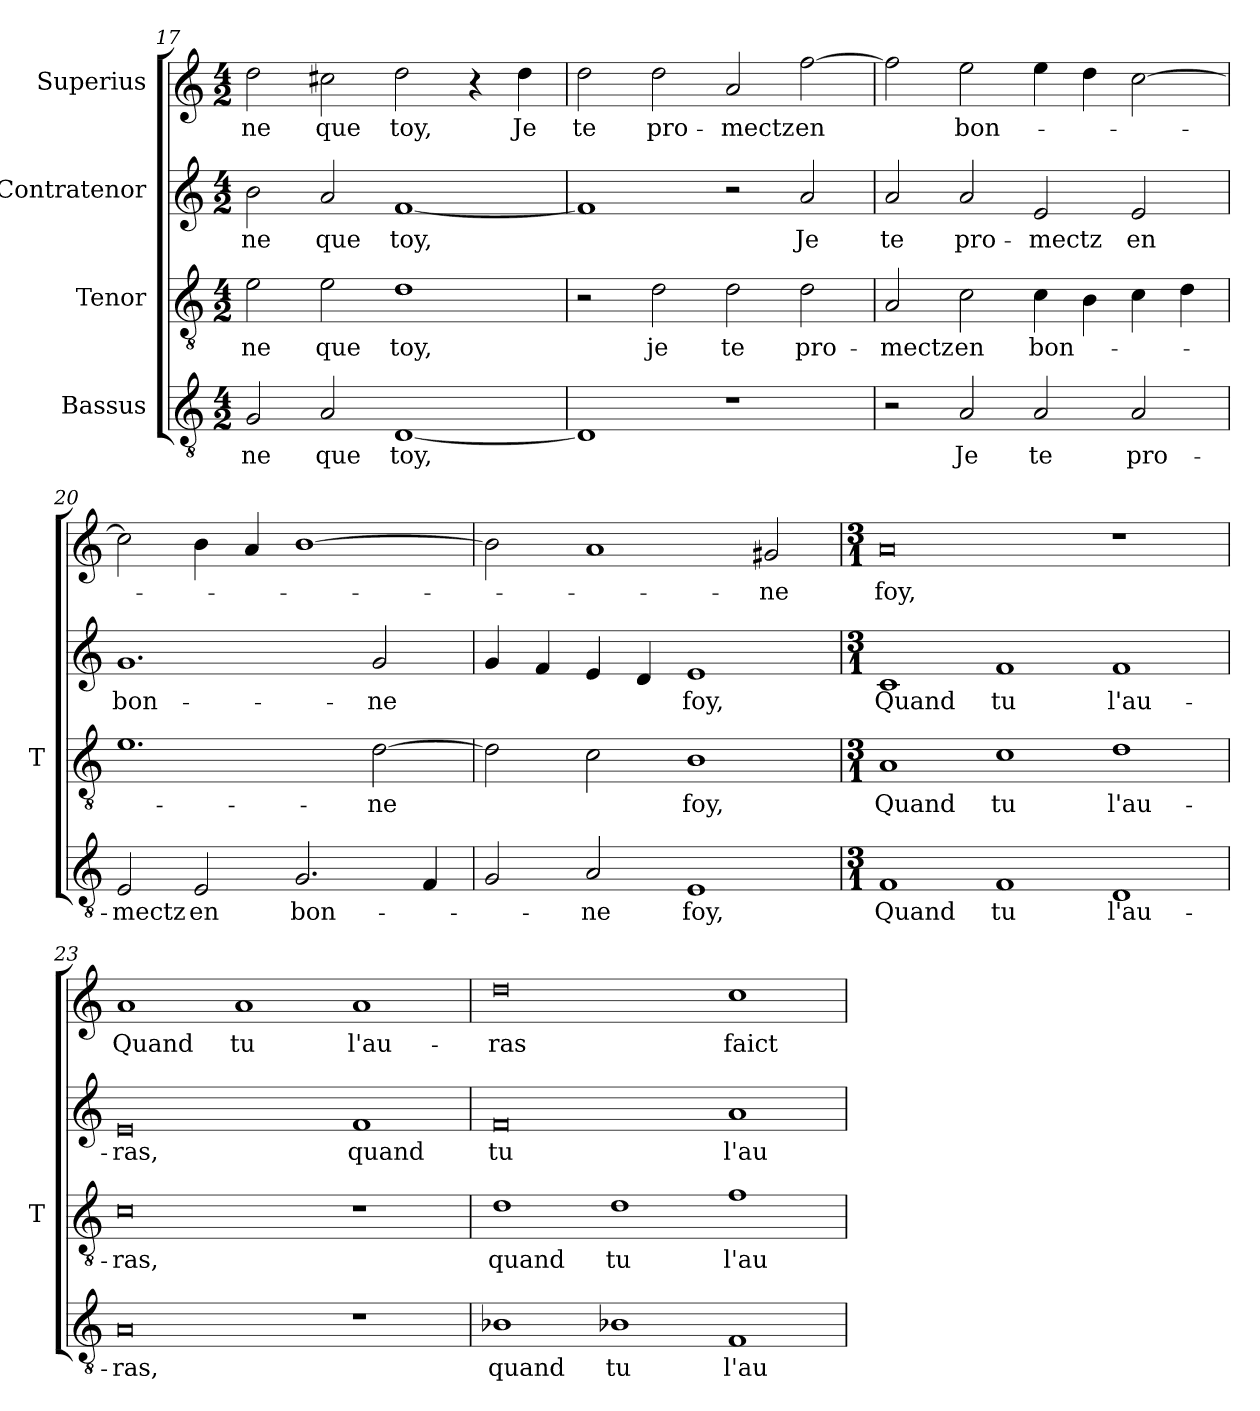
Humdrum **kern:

**kern	**text	**kern	**text	**kern	**text	**kern	**text
*part4	*part4	*part3	*part3	*part2	*part2	*part1	*part1
*staff4	*staff4	*staff3	*staff3	*staff2	*staff2	*staff1	*staff1
*I"Bassus	*	*I"Tenor	*	*I"Contratenor	*	*I"Superius	*
*	*	*I'T	*	*	*	*	*
*clefGv2	*	*clefGv2	*	*clefG2	*	*clefG2	*
*k[]	*	*k[]	*	*k[]	*	*k[]	*
*M4/2	*	*M4/2	*	*M4/2	*	*M4/2	*
=17	=17	=17	=17	=17	=17	=17	=17
2G	-ne	2e	-ne	2b	-ne	2dd	-ne
2A	-que	2e	-que	2a	-que	2cc#X	-que
[1D	-toy,	1d	-toy,	[1f	-toy,	2dd	-toy,
.	.	.	.	.	.	4r	.
.	.	.	.	.	.	4dd	-Je
=18	=18	=18	=18	=18	=18	=18	=18
1D]	.	2r	.	1f]	.	2dd	-te
.	.	2d	-je	.	.	2dd	pro-
1r	.	2d	-te	2r	.	2a	-mectz
.	.	2d	pro-	2a	-Je	[2ff	-en
=19	=19	=19	=19	=19	=19	=19	=19
2r	.	2A	-mectz	2a	-te	2ff]	.
2A	-Je	2c	-en	2a	pro-	2ee	bon-
2A	-te	4c	bon-	2e	-mectz	4ee	.
.	.	4B	.	.	.	4dd	.
2A	pro-	4c	.	2e	-en	[2cc	.
.	.	4d	.	.	.	.	.
=20	=20	=20	=20	=20	=20	=20	=20
2E	-mectz	1.e	.	1.g	bon-	2cc]	.
2E	-en	.	.	.	.	4b	.
.	.	.	.	.	.	4a	.
2.G	bon-	.	.	.	.	[1b	.
.	.	[2d	-ne	2g	-ne	.	.
4F	.	.	.	.	.	.	.
=21	=21	=21	=21	=21	=21	=21	=21
2G	.	2d]	.	4g	.	2b]	.
.	.	.	.	4f	.	.	.
2A	-ne	2c	.	4e	.	1a	.
.	.	.	.	4d	.	.	.
1E	-foy,	1B	-foy,	1e	-foy,	.	.
.	.	.	.	.	.	2g#X	-ne
=22	=22	=22	=22	=22	=22	=22	=22
*M3/1	*	*M3/1	*	*M3/1	*	*M3/1	*
1F	-Quand	1A	-Quand	1c	-Quand	0a	-foy,
1F	-tu	1c	-tu	1f	-tu	.	.
1D	l'au-	1d	l'au-	1f	l'au-	1r	.
=23	=23	=23	=23	=23	=23	=23	=23
0A	-ras,	0c	-ras,	0e	-ras,	1a	-Quand
.	.	.	.	.	.	1a	-tu
1r	.	1r	.	1f	-quand	1a	l'au-
=24	=24	=24	=24	=24	=24	=24	=24
1B-X	-quand	1d	-quand	0f	-tu	0dd	-ras
1B-X	-tu	1d	-tu	.	.	.	.
1F	l'au-	1f	l'au-	1a	l'au-	1cc	-faict
=	=	=	=	=	=	=	=
*-	*-	*-	*-	*-	*-	*-	*-
